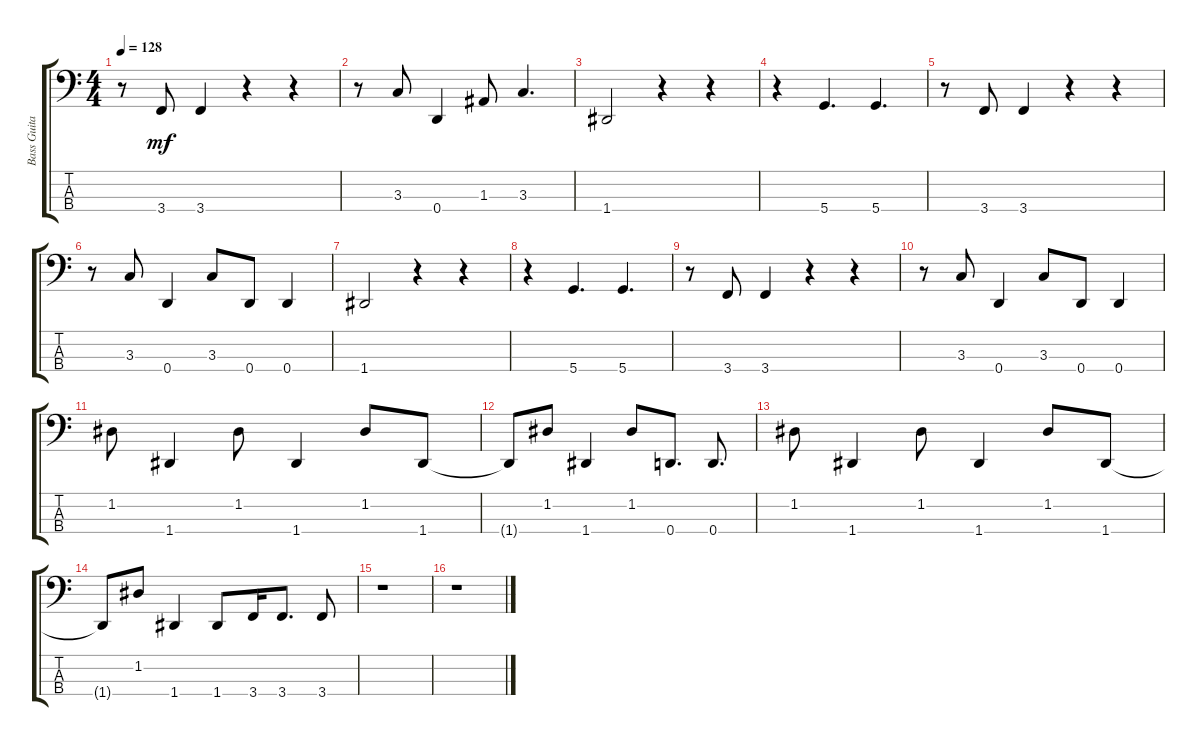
\track ("Bass Guitar" "Bass Guita") {instrument electricbassfinger}
\staff {score tabs}
\tuning (G2 D2 A1 D1) {hide}
\ts (4 4)
\tempo 128
\clef f4
\ks c
r.8{dy mf} 3.4.8 3.4.4 r.4 r.4 |
r.8 3.3.8 0.4.4 1.3.8 3.3.4{d} |
1.4.2 r.4 r.4 |
r.4 5.4.4{d} 5.4.4{d} |
r.8 3.4.8 3.4.4 r.4 r.4 |
r.8 3.3.8 0.4.4 3.3.8 0.4.8 0.4.4 |
1.4.2 r.4 r.4 |
r.4 5.4.4{d} 5.4.4{d} |
r.8 3.4.8 3.4.4 r.4 r.4 |
r.8 3.3.8 0.4.4 3.3.8 0.4.8 0.4.4 |
1.2.8 1.4.4 1.2.8 1.4.4 1.2.8 1.4.8 |
1.4{t}.8 1.2.8 1.4.4 1.2.8 0.4.8{d} 0.4.8{d} |
1.2.8 1.4.4 1.2.8 1.4.4 1.2.8 1.4.8 |
1.4{t}.8 1.2.8 1.4.4 1.4.8 3.4.16 3.4.8{d} 3.4.8 |
r.1 |
r.1
